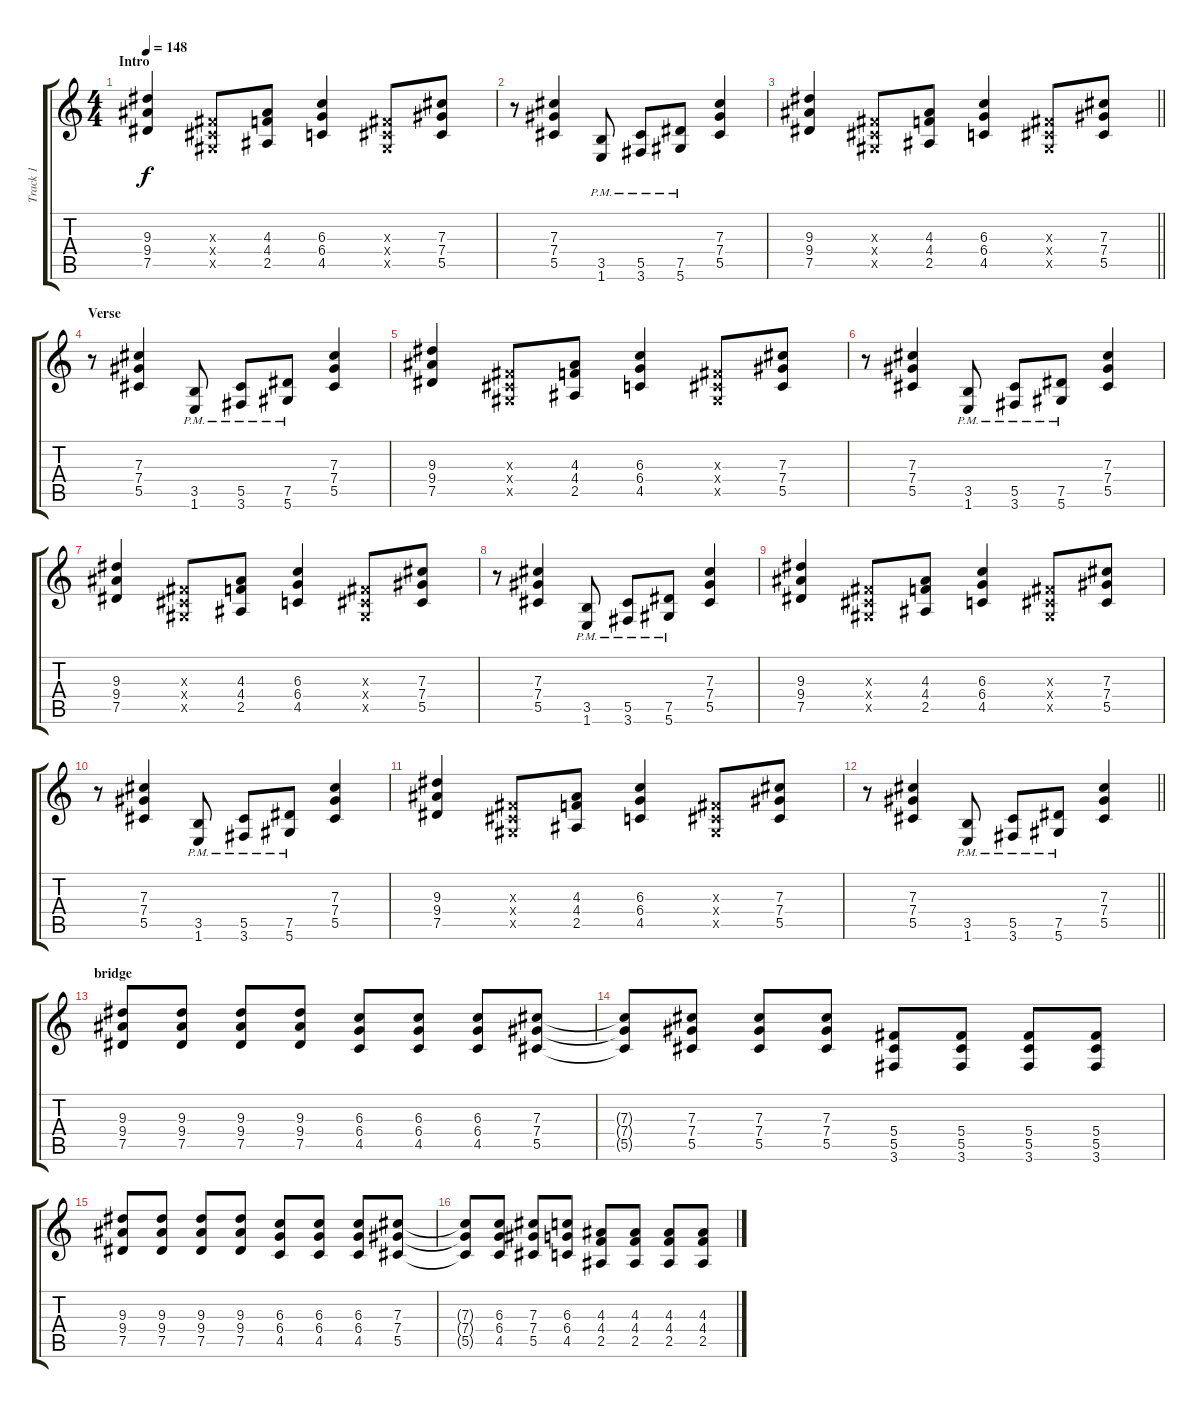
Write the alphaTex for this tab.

\track ("Track 1" "Track 1") {instrument overdrivenguitar}
\staff {score tabs}
\tuning (Eb4 Bb3 Gb3 Db3 Ab2 Eb2) {hide}
\ts (4 4)
\section ("" "Intro")
\tempo 148
\clef g2
\ks c
(9.3 9.4 7.5).4{dy f instrument overdrivenguitar} (0.3{x} 0.4{x} 0.5{x}).8 (4.3 4.4 2.5).8 (6.3 6.4 4.5).4 (0.3{x} 0.4{x} 0.5{x}).8 (7.3 7.4 5.5).8 |
r.8 (7.3 7.4 5.5).4 (3.5{pm} 1.6{pm}).8 (5.5{pm} 3.6{pm}).8 (7.5{pm} 5.6{pm}).8 (7.3 7.4 5.5).4 |
\barLineRight lightlight
(9.3 9.4 7.5).4 (0.3{x} 0.4{x} 0.5{x}).8 (4.3 4.4 2.5).8 (6.3 6.4 4.5).4 (0.3{x} 0.4{x} 0.5{x}).8 (7.3 7.4 5.5).8 |
\section ("" "Verse")
r.8 (7.3 7.4 5.5).4 (3.5{pm} 1.6{pm}).8 (5.5{pm} 3.6{pm}).8 (7.5{pm} 5.6{pm}).8 (7.3 7.4 5.5).4 |
(9.3 9.4 7.5).4 (0.3{x} 0.4{x} 0.5{x}).8 (4.3 4.4 2.5).8 (6.3 6.4 4.5).4 (0.3{x} 0.4{x} 0.5{x}).8 (7.3 7.4 5.5).8 |
r.8 (7.3 7.4 5.5).4 (3.5{pm} 1.6{pm}).8 (5.5{pm} 3.6{pm}).8 (7.5{pm} 5.6{pm}).8 (7.3 7.4 5.5).4 |
(9.3 9.4 7.5).4 (0.3{x} 0.4{x} 0.5{x}).8 (4.3 4.4 2.5).8 (6.3 6.4 4.5).4 (0.3{x} 0.4{x} 0.5{x}).8 (7.3 7.4 5.5).8 |
r.8 (7.3 7.4 5.5).4 (3.5{pm} 1.6{pm}).8 (5.5{pm} 3.6{pm}).8 (7.5{pm} 5.6{pm}).8 (7.3 7.4 5.5).4 |
(9.3 9.4 7.5).4 (0.3{x} 0.4{x} 0.5{x}).8 (4.3 4.4 2.5).8 (6.3 6.4 4.5).4 (0.3{x} 0.4{x} 0.5{x}).8 (7.3 7.4 5.5).8 |
r.8 (7.3 7.4 5.5).4 (3.5{pm} 1.6{pm}).8 (5.5{pm} 3.6{pm}).8 (7.5{pm} 5.6{pm}).8 (7.3 7.4 5.5).4 |
(9.3 9.4 7.5).4 (0.3{x} 0.4{x} 0.5{x}).8 (4.3 4.4 2.5).8 (6.3 6.4 4.5).4 (0.3{x} 0.4{x} 0.5{x}).8 (7.3 7.4 5.5).8 |
\barLineRight lightlight
r.8 (7.3 7.4 5.5).4 (3.5{pm} 1.6{pm}).8 (5.5{pm} 3.6{pm}).8 (7.5{pm} 5.6{pm}).8 (7.3 7.4 5.5).4 |
\section ("" "bridge")
(9.3 9.4 7.5).8 (9.3 9.4 7.5).8 (9.3 9.4 7.5).8 (9.3 9.4 7.5).8 (6.3 6.4 4.5).8 (6.3 6.4 4.5).8 (6.3 6.4 4.5).8 (7.3 7.4 5.5).8 |
(7.3{t} 7.4{t} 5.5{t}).8 (7.3 7.4 5.5).8 (7.3 7.4 5.5).8 (7.3 7.4 5.5).8 (5.4 5.5 3.6).8 (5.4 5.5 3.6).8 (5.4 5.5 3.6).8 (5.4 5.5 3.6).8 |
(9.3 9.4 7.5).8 (9.3 9.4 7.5).8 (9.3 9.4 7.5).8 (9.3 9.4 7.5).8 (6.3 6.4 4.5).8 (6.3 6.4 4.5).8 (6.3 6.4 4.5).8 (7.3 7.4 5.5).8 |
(7.3{t} 7.4{t} 5.5{t}).8 (6.3 6.4 4.5).8 (7.3 7.4 5.5).8 (6.3 6.4 4.5).8 (4.3 4.4 2.5).8 (4.3 4.4 2.5).8 (4.3 4.4 2.5).8 (4.3 4.4 2.5).8
